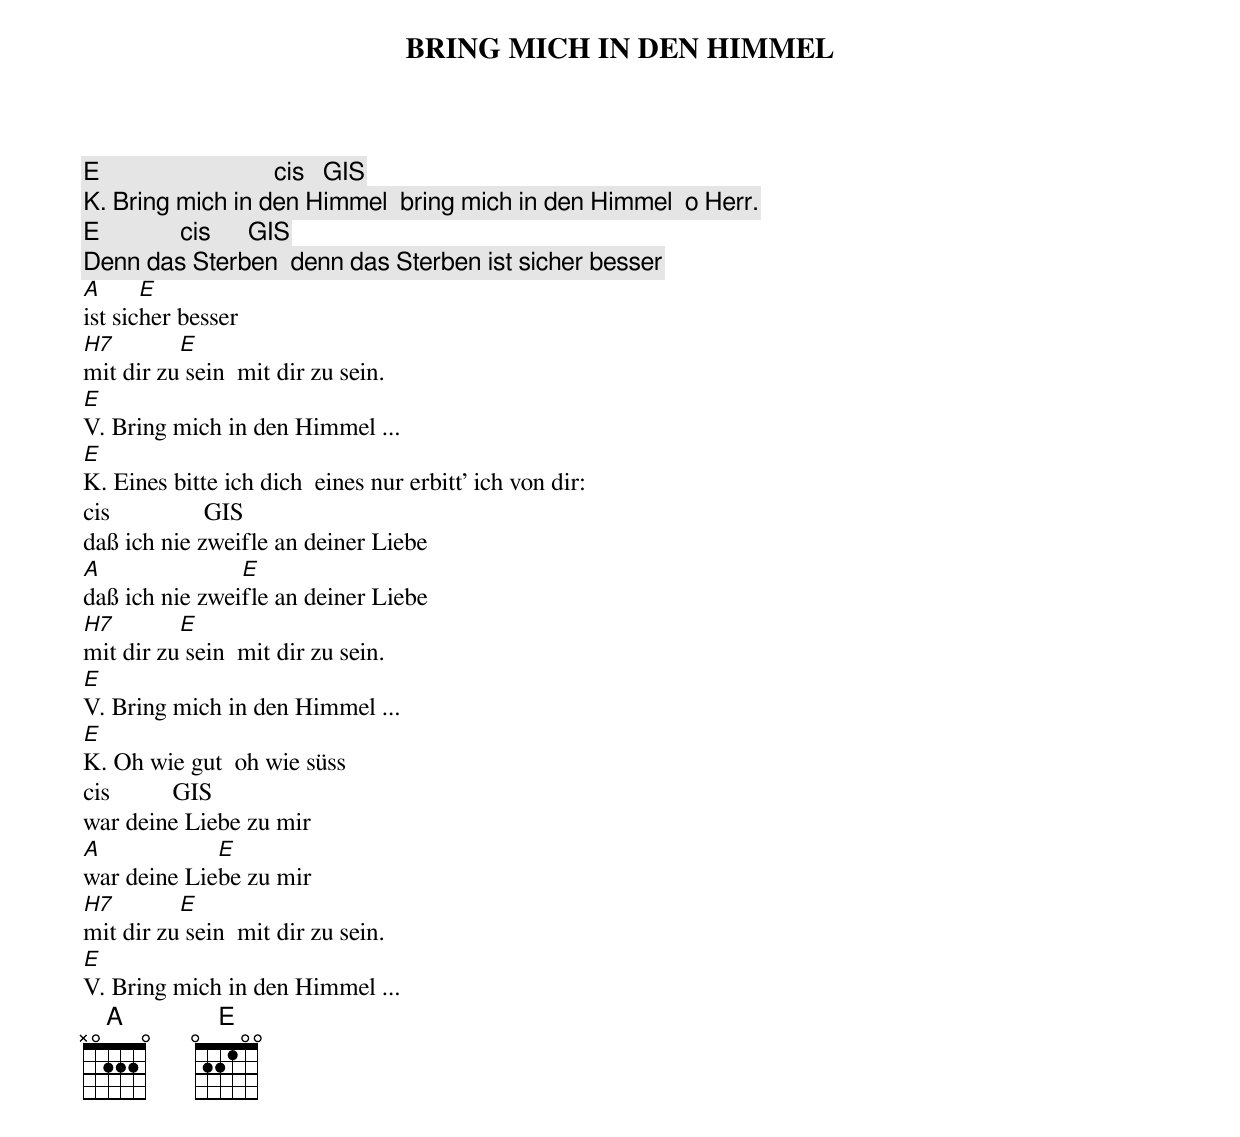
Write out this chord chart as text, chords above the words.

BRING MICH IN DEN HIMMEL


E                            cis   GIS
K. Bring mich in den Himmel  bring mich in den Himmel  o Herr.
E             cis      GIS
Denn das Sterben  denn das Sterben ist sicher besser
A      E
ist sicher besser
H7        E
mit dir zu sein  mit dir zu sein.
E
V. Bring mich in den Himmel ...
E
K. Eines bitte ich dich  eines nur erbitt' ich von dir:
cis               GIS
daß ich nie zweifle an deiner Liebe
A               E
daß ich nie zweifle an deiner Liebe
H7        E
mit dir zu sein  mit dir zu sein.
E
V. Bring mich in den Himmel ...
E
K. Oh wie gut  oh wie süss
cis          GIS
war deine Liebe zu mir
A            E
war deine Liebe zu mir
H7        E
mit dir zu sein  mit dir zu sein.
E
V. Bring mich in den Himmel ...
